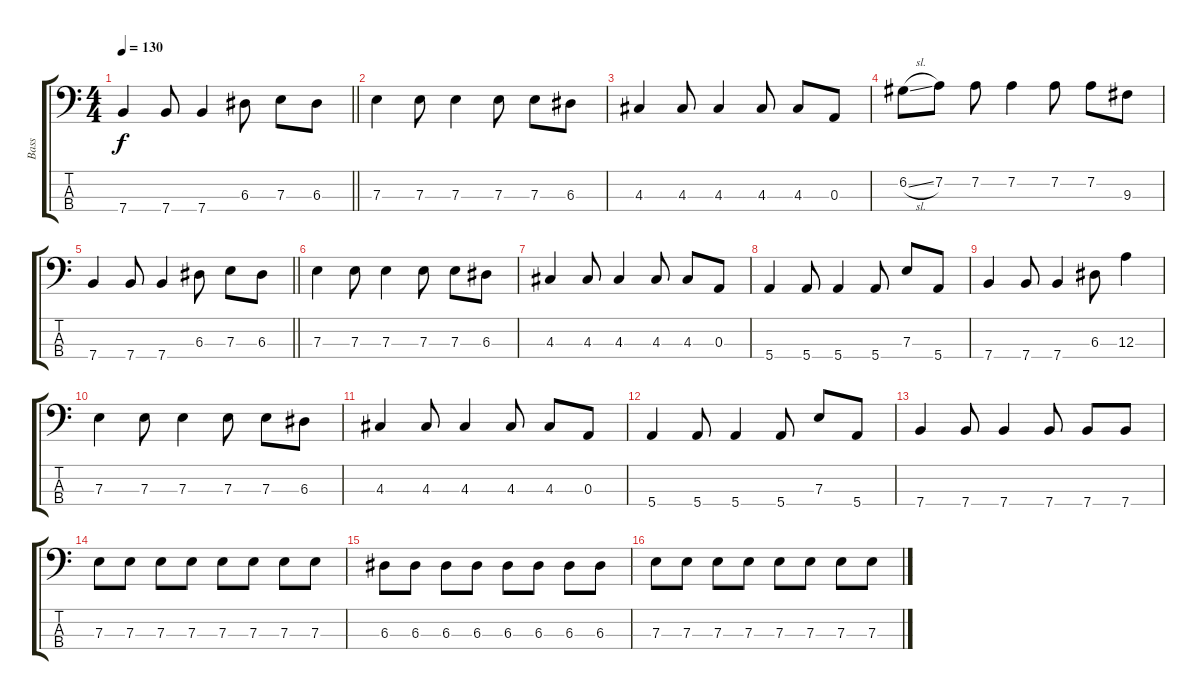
\track ("Bass" "Bass") {instrument electricbasspick}
\staff {score tabs}
\tuning (G2 D2 A1 E1) {hide}
\ts (4 4)
\tempo 130
\clef f4
\barLineRight lightlight
\ks c
7.4.4{dy f} 7.4.8 7.4.4 6.3.8 7.3.8 6.3.8 |
7.3.4 7.3.8 7.3.4 7.3.8 7.3.8 6.3.8 |
4.3.4 4.3.8 4.3.4 4.3.8 4.3.8 0.3.8 |
6.2{sl}.8 7.2.8 7.2.8 7.2.4 7.2.8 7.2.8 9.3.8 |
\barLineRight lightlight
7.4.4 7.4.8 7.4.4 6.3.8 7.3.8 6.3.8 |
7.3.4 7.3.8 7.3.4 7.3.8 7.3.8 6.3.8 |
4.3.4 4.3.8 4.3.4 4.3.8 4.3.8 0.3.8 |
5.4.4 5.4.8 5.4.4 5.4.8 7.3.8 5.4.8 |
7.4.4 7.4.8 7.4.4 6.3.8 12.3.4 |
7.3.4 7.3.8 7.3.4 7.3.8 7.3.8 6.3.8 |
4.3.4 4.3.8 4.3.4 4.3.8 4.3.8 0.3.8 |
5.4.4 5.4.8 5.4.4 5.4.8 7.3.8 5.4.8 |
7.4.4 7.4.8 7.4.4 7.4.8 7.4.8 7.4.8 |
7.3.8 7.3.8 7.3.8 7.3.8 7.3.8 7.3.8 7.3.8 7.3.8 |
6.3.8 6.3.8 6.3.8 6.3.8 6.3.8 6.3.8 6.3.8 6.3.8 |
7.3.8 7.3.8 7.3.8 7.3.8 7.3.8 7.3.8 7.3.8 7.3.8
